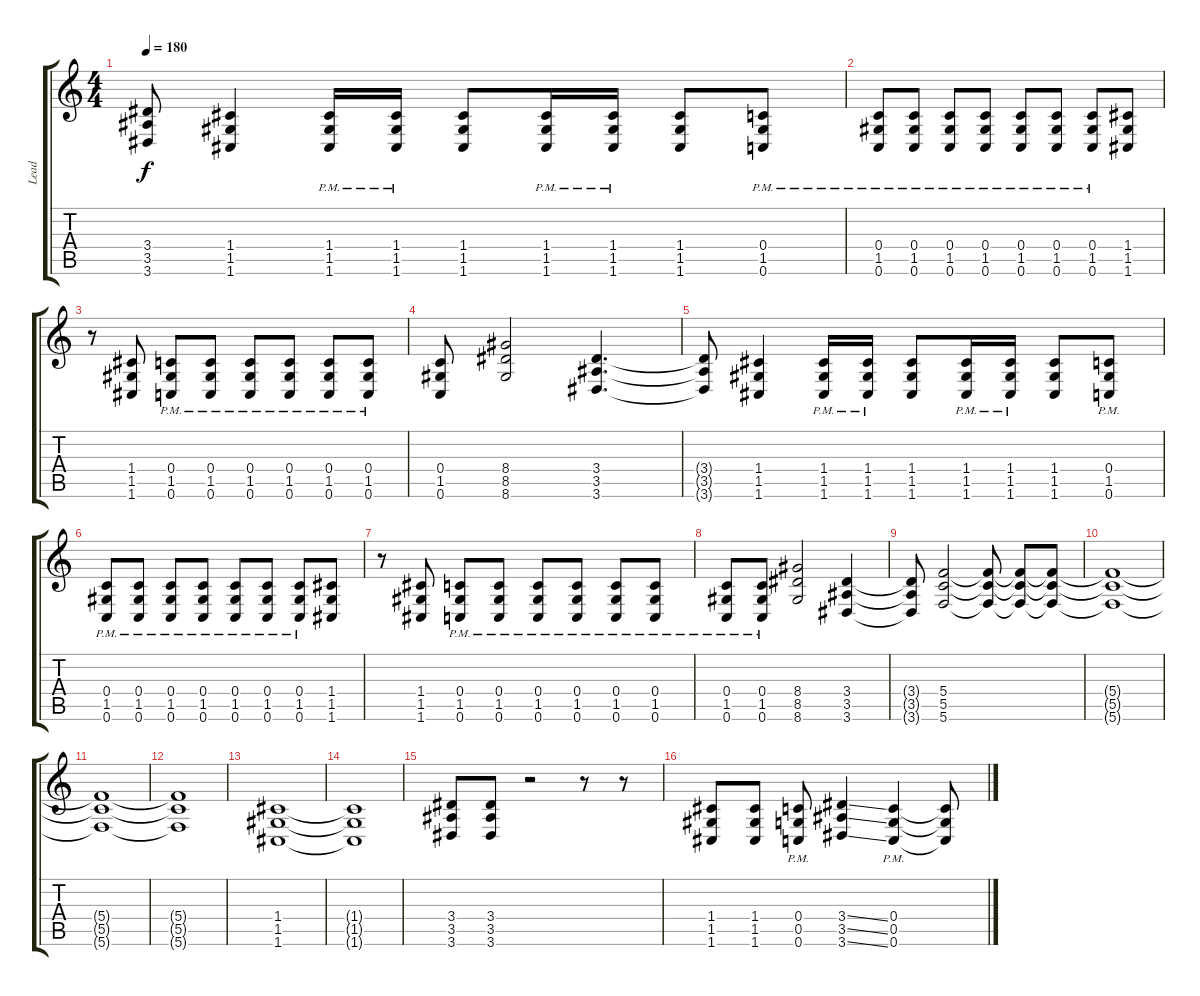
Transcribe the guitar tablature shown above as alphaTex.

\track ("Lead" "Lead") {instrument distortionguitar}
\staff {score tabs}
\tuning (D4 A3 F3 C3 G2 C2) {hide}
\ts (4 4)
\tempo 180
\clef g2
\ks c
(3.4{t} 3.5{t} 3.6{t}).8{dy f} (1.4 1.5 1.6).4 (1.4{pm} 1.5{pm} 1.6{pm}).16 (1.4{pm} 1.5{pm} 1.6{pm}).16 (1.4 1.5 1.6).8 (1.4{pm} 1.5{pm} 1.6{pm}).16 (1.4{pm} 1.5{pm} 1.6{pm}).16 (1.4 1.5 1.6).8 (0.4{pm} 1.5{pm} 0.6{pm}).8 |
(0.4{pm} 1.5{pm} 0.6{pm}).8 (0.4{pm} 1.5{pm} 0.6{pm}).8 (0.4{pm} 1.5{pm} 0.6{pm}).8 (0.4{pm} 1.5{pm} 0.6{pm}).8 (0.4{pm} 1.5{pm} 0.6{pm}).8 (0.4{pm} 1.5{pm} 0.6{pm}).8 (0.4{pm} 1.5{pm} 0.6{pm}).8 (1.4 1.5 1.6).8 |
r.8 (1.4 1.5 1.6).8 (0.4{pm} 1.5{pm} 0.6{pm}).8 (0.4{pm} 1.5{pm} 0.6{pm}).8 (0.4{pm} 1.5{pm} 0.6{pm}).8 (0.4{pm} 1.5{pm} 0.6{pm}).8 (0.4{pm} 1.5{pm} 0.6{pm}).8 (0.4{pm} 1.5{pm} 0.6{pm}).8 |
(0.4 1.5 0.6).8 (8.4 8.5 8.6).2 (3.4 3.5 3.6).4{d} |
(3.4{t} 3.5{t} 3.6{t}).8 (1.4 1.5 1.6).4 (1.4{pm} 1.5{pm} 1.6{pm}).16 (1.4{pm} 1.5{pm} 1.6{pm}).16 (1.4 1.5 1.6).8 (1.4{pm} 1.5{pm} 1.6{pm}).16 (1.4{pm} 1.5{pm} 1.6{pm}).16 (1.4 1.5 1.6).8 (0.4{pm} 1.5{pm} 0.6{pm}).8 |
(0.4{pm} 1.5{pm} 0.6{pm}).8 (0.4{pm} 1.5{pm} 0.6{pm}).8 (0.4{pm} 1.5{pm} 0.6{pm}).8 (0.4{pm} 1.5{pm} 0.6{pm}).8 (0.4{pm} 1.5{pm} 0.6{pm}).8 (0.4{pm} 1.5{pm} 0.6{pm}).8 (0.4{pm} 1.5{pm} 0.6{pm}).8 (1.4 1.5 1.6).8 |
r.8 (1.4 1.5 1.6).8 (0.4{pm} 1.5{pm} 0.6{pm}).8 (0.4{pm} 1.5{pm} 0.6{pm}).8 (0.4{pm} 1.5{pm} 0.6{pm}).8 (0.4{pm} 1.5{pm} 0.6{pm}).8 (0.4{pm} 1.5{pm} 0.6{pm}).8 (0.4{pm} 1.5{pm} 0.6{pm}).8 |
(0.4{pm} 1.5{pm} 0.6{pm}).8 (0.4{pm} 1.5{pm} 0.6{pm}).8 (8.4 8.5 8.6).2 (3.4 3.5 3.6).4 |
(3.4{t} 3.5{t} 3.6{t}).8 (5.4 5.5 5.6).2 (5.4{t} 5.5{t} 5.6{t}).8 (5.4{t} 5.5{t} 5.6{t}).8 (5.4{t} 5.5{t} 5.6{t}).8 |
(5.4{t} 5.5{t} 5.6{t}).1 |
(5.4{t} 5.5{t} 5.6{t}).1 |
(5.4{t} 5.5{t} 5.6{t}).1 |
(1.4 1.5 1.6).1 |
(1.4{t} 1.5{t} 1.6{t}).1 |
(3.4 3.5 3.6).8 (3.4 3.5 3.6).8 r.2 r.8 r.8 |
(1.4 1.5 1.6).8 (1.4 1.5 1.6).8 (0.4{pm} 0.5{pm} 0.6{pm}).8 (3.4{ss} 3.5{ss} 3.6{ss}).4 (0.4{pm} 0.5{pm} 0.6{pm}).4 (0.4{t} 0.5{t} 0.6{t}).8
